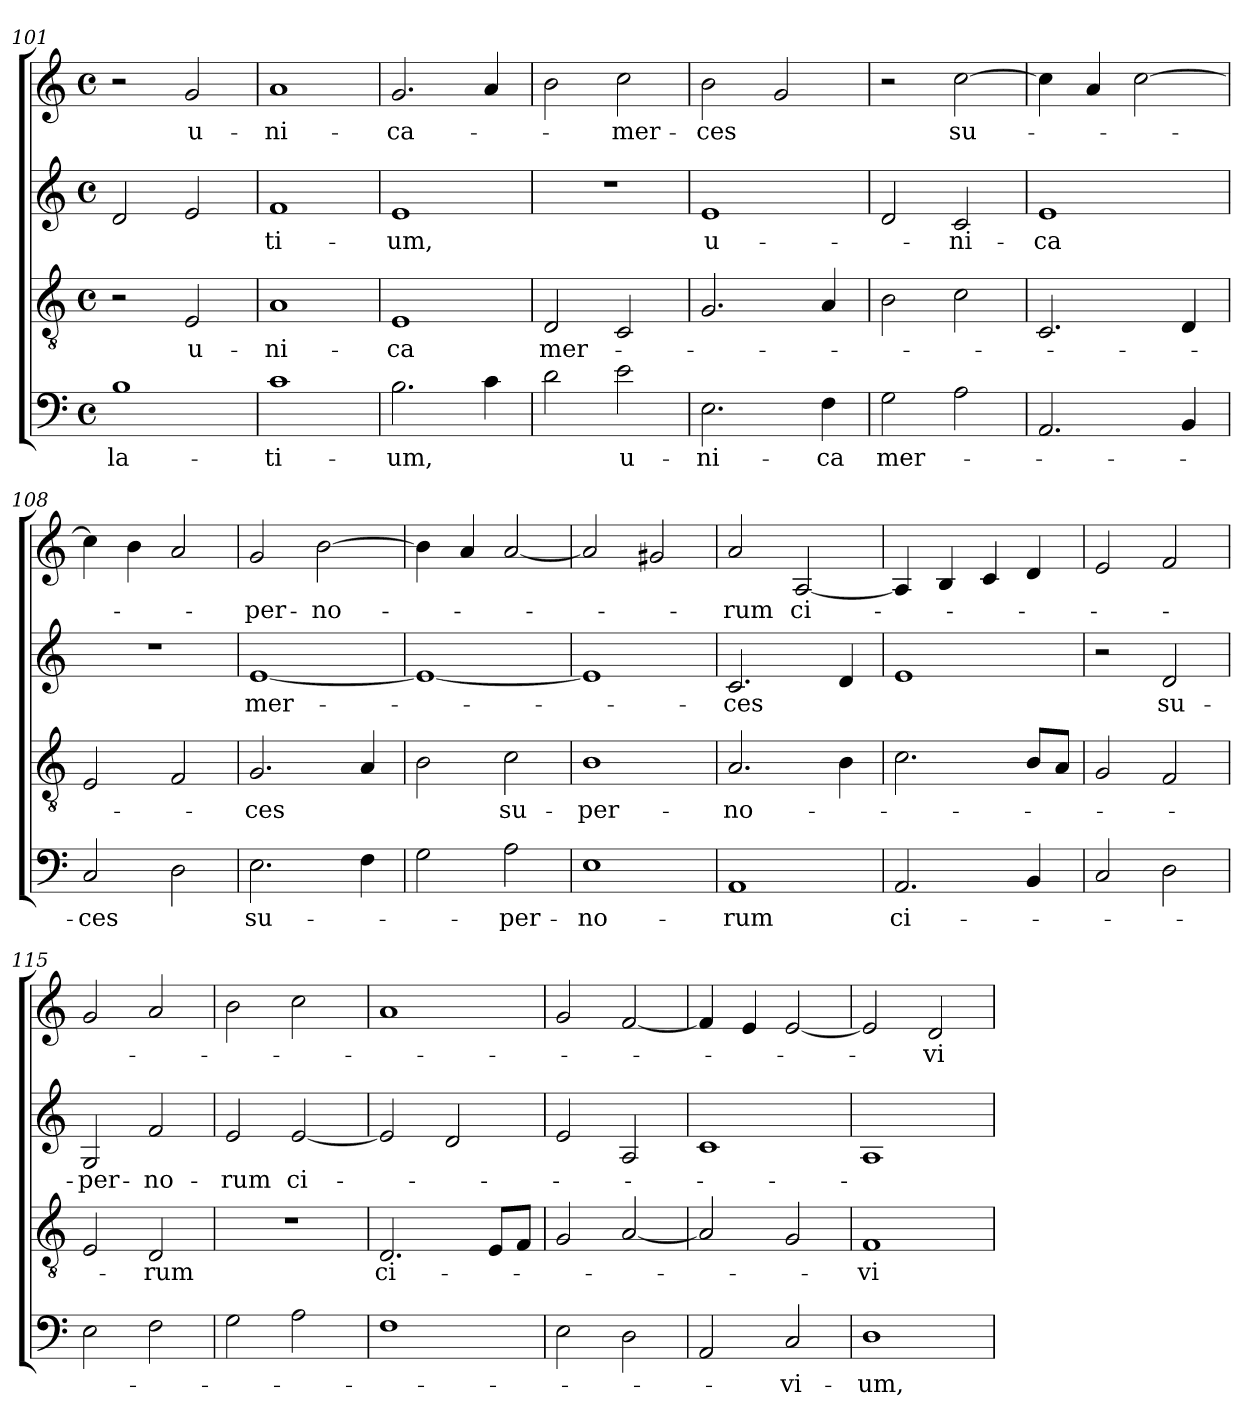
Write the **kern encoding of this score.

**kern	**text	**kern	**text	**kern	**text	**kern	**text
*part4	*part4	*part3	*part3	*part2	*part2	*part1	*part1
*staff4	*staff4	*staff3	*staff3	*staff2	*staff2	*staff1	*staff1
*clefF4	*	*clefGv2	*	*clefG2	*	*clefG2	*
*k[]	*	*k[]	*	*k[]	*	*k[]	*
*C:	*	*C:	*	*C:	*	*C:	*
*M4/4	*	*M4/4	*	*M4/4	*	*M4/4	*
*met(c)	*	*met(c)	*	*met(c)	*	*met(c)	*
=101	=101	=101	=101	=101	=101	=101	=101
1B	-la-	2r	.	2d/	.	2r	.
.	.	2E/	u-	2e/	.	2g/	u-
!!LO:PB:g=z
=102	=102	=102	=102	=102	=102	=102	=102
1c	-ti-	1A	-ni-	1f	-ti-	1a	-ni-
=103	=103	=103	=103	=103	=103	=103	=103
2.B\	-um,	1E	-ca	1e	-um,	2.g/	-ca-
4c\	.	.	.	.	.	4a/	.
=104	=104	=104	=104	=104	=104	=104	=104
2d\	.	2D/	mer-	1r	.	2b\	.
2e\	u-	2C/	.	.	.	2cc\	-mer-
=105	=105	=105	=105	=105	=105	=105	=105
2.E\	-ni-	2.G/	.	1e	u-	2b\	-ces
.	.	.	.	.	.	2g/	.
4F\	-ca	4A/	.	.	.	.	.
=106	=106	=106	=106	=106	=106	=106	=106
2G\	mer-	2B\	.	2d/	.	2r	.
2A\	.	2c\	.	2c/	-ni-	[2cc\	su-
=107	=107	=107	=107	=107	=107	=107	=107
2.AA/	.	2.C/	.	1e	-ca	4cc\]	.
.	.	.	.	.	.	4a/	.
.	.	.	.	.	.	[2cc\	.
4BB/	.	4D/	.	.	.	.	.
=108	=108	=108	=108	=108	=108	=108	=108
2C/	-ces	2E/	.	1r	.	4cc\]	.
.	.	.	.	.	.	4b\	.
2D\	.	2F/	.	.	.	2a/	.
!!LO:LB:g=z
=109	=109	=109	=109	=109	=109	=109	=109
2.E\	su-	2.G/	-ces	[1e	mer-	2g/	-per-
.	.	.	.	.	.	[2b\	-no-
4F\	.	4A/	.	.	.	.	.
=110	=110	=110	=110	=110	=110	=110	=110
2G\	.	2B\	.	1e_	.	4b\]	.
.	.	.	.	.	.	4a/	.
2A\	-per-	2c\	su-	.	.	[2a/	.
=111	=111	=111	=111	=111	=111	=111	=111
1E	-no-	1B	-per-	1e]	.	2a/]	.
.	.	.	.	.	.	2g#X/	.
=112	=112	=112	=112	=112	=112	=112	=112
1AA	-rum	2.A/	-no-	2.c/	-ces	2a/	-rum
.	.	.	.	.	.	[2A/	ci-
.	.	4B\	.	4d/	.	.	.
=113	=113	=113	=113	=113	=113	=113	=113
2.AA/	ci-	2.c\	.	1e	.	4A/]	.
.	.	.	.	.	.	4B/	.
.	.	.	.	.	.	4c/	.
4BB/	.	8B/L	.	.	.	4d/	.
.	.	8A/J	.	.	.	.	.
=114	=114	=114	=114	=114	=114	=114	=114
2C/	.	2G/	.	2r	.	2e/	.
2D\	.	2F/	.	2d/	su-	2f/	.
=115	=115	=115	=115	=115	=115	=115	=115
2E\	.	2E/	.	2G/	-per-	2g/	.
2F\	.	2D/	-rum	2f/	-no-	2a/	.
=116	=116	=116	=116	=116	=116	=116	=116
2G\	.	1r	.	2e/	-rum	2b\	.
2A\	.	.	.	[2e/	ci-	2cc\	.
!!LO:LB:g=z
=117	=117	=117	=117	=117	=117	=117	=117
1F	.	2.D/	ci-	2e/]	.	1a	.
.	.	.	.	2d/	.	.	.
.	.	8E/L	.	.	.	.	.
.	.	8F/J	.	.	.	.	.
=118	=118	=118	=118	=118	=118	=118	=118
2E\	.	2G/	.	2e/	.	2g/	.
2D\	.	[2A/	.	2A/	.	[2f/	.
=119	=119	=119	=119	=119	=119	=119	=119
2AA/	.	2A/]	.	1c	.	4f/]	.
.	.	.	.	.	.	4e/	.
2C/	-vi-	2G/	.	.	.	[2e/	.
=120	=120	=120	=120	=120	=120	=120	=120
1D	-um,	1F	-vi-	1A	.	2e/]	.
.	.	.	.	.	.	2d/	-vi-
=	=	=	=	=	=	=	=
*-	*-	*-	*-	*-	*-	*-	*-
